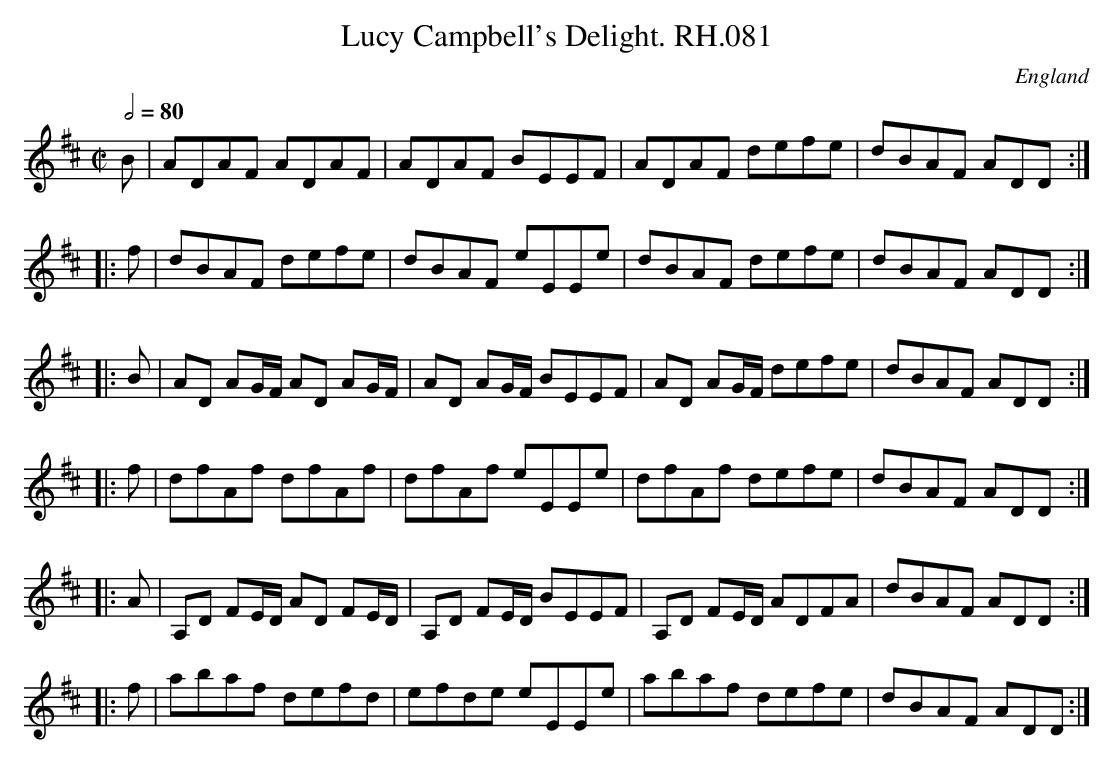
X:1
T:Lucy Campbell's Delight. RH.081
L:1/8
M:C|
O:England
Q:1/2=80
K:D
B|ADAF ADAF|ADAF BEEF|ADAF defe|dBAF ADD:|!
|:f|dBAF defe|dBAF eEEe|dBAF defe|dBAF ADD:|!
|:B|AD AG/F/ AD AG/F/|AD AG/F/ BEEF|\
AD AG/F/ defe|dBAF ADD:|!
|:f|dfAf dfAf|dfAf eEEe|dfAf defe|dBAF ADD:|!
|:A|A,D FE/D/ AD FE/D/|A,D FE/D/ BEEF|\
A,D FE/D/ ADFA|dBAF ADD:|!
|:f|abaf defd|efde eEEe|abaf defe|dBAF ADD:|
